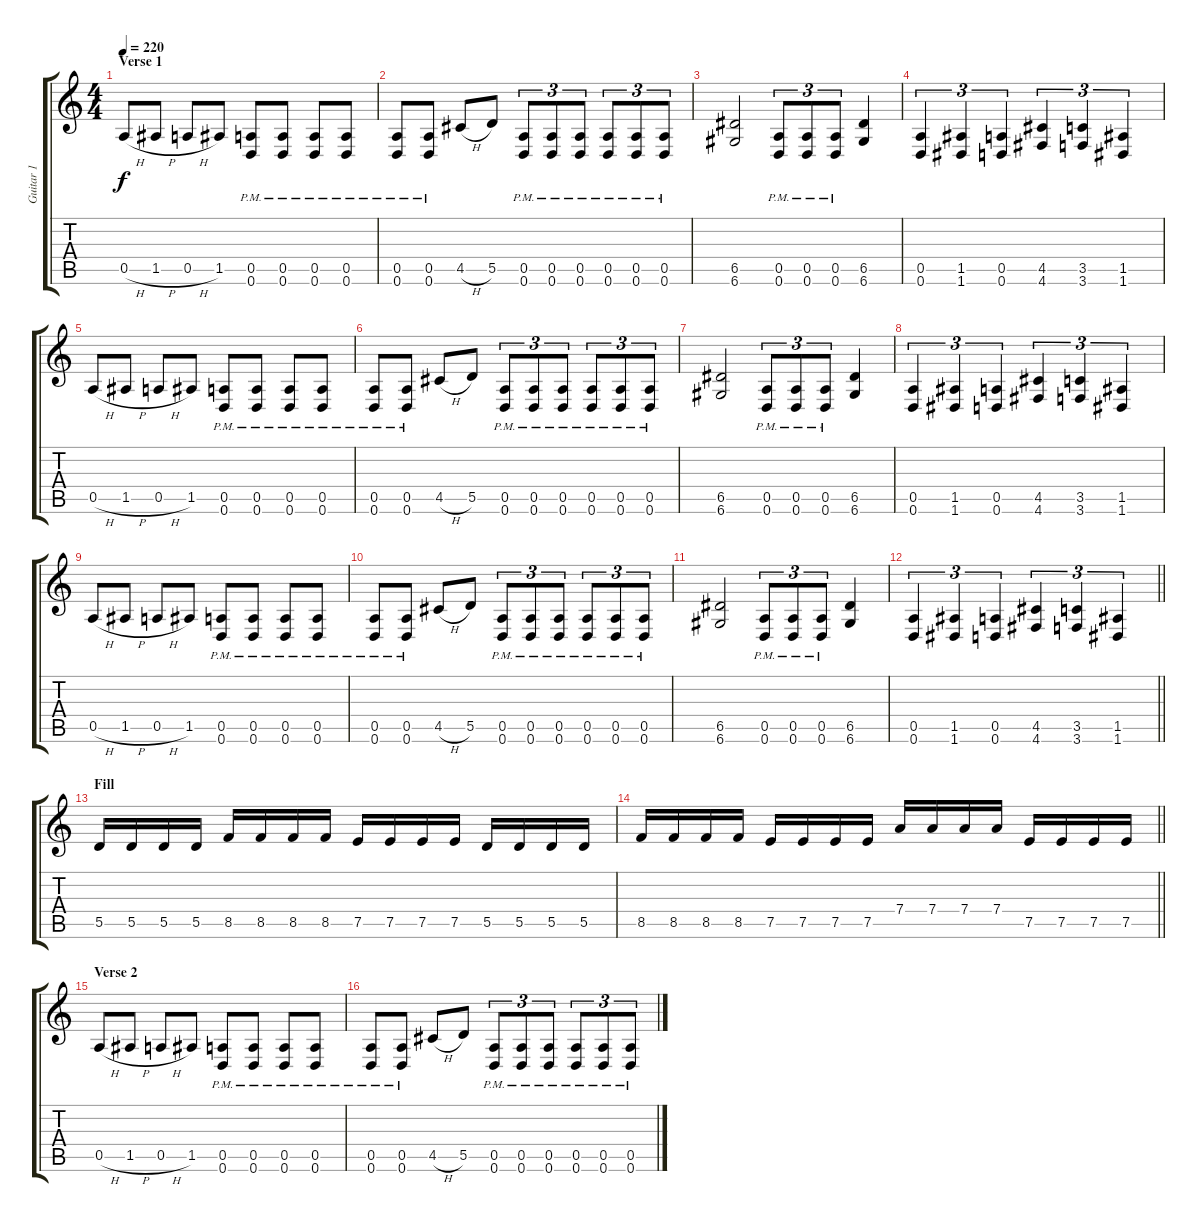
\track ("Guitar 1" "Guitar 1") {instrument distortionguitar}
\staff {score tabs}
\tuning (E4 B3 G3 D3 A2 D2) {hide}
\ts (4 4)
\section ("" "Verse 1")
\tempo 220
\clef g2
\ks c
0.5{h}.8{dy f} 1.5{h}.8 0.5{h}.8 1.5.8 (0.5{pm} 0.6{pm}).8 (0.5{pm} 0.6{pm}).8 (0.5{pm} 0.6{pm}).8 (0.5{pm} 0.6{pm}).8 |
(0.5{pm} 0.6{pm}).8 (0.5{pm} 0.6{pm}).8 4.5{h}.8 5.5.8 (0.5{pm} 0.6{pm}).8{tu (3 2)} (0.5{pm} 0.6{pm}).8{tu (3 2)} (0.5{pm} 0.6{pm}).8{tu (3 2)} (0.5{pm} 0.6{pm}).8{tu (3 2)} (0.5{pm} 0.6{pm}).8{tu (3 2)} (0.5{pm} 0.6{pm}).8{tu (3 2)} |
(6.5 6.6).2 (0.5{pm} 0.6{pm}).8{tu (3 2)} (0.5{pm} 0.6{pm}).8{tu (3 2)} (0.5{pm} 0.6{pm}).8{tu (3 2)} (6.5 6.6).4 |
(0.5 0.6).4{tu (3 2)} (1.5 1.6).4{tu (3 2)} (0.5 0.6).4{tu (3 2)} (4.5 4.6).4{tu (3 2)} (3.5 3.6).4{tu (3 2)} (1.5 1.6).4{tu (3 2)} |
0.5{h}.8 1.5{h}.8 0.5{h}.8 1.5.8 (0.5{pm} 0.6{pm}).8 (0.5{pm} 0.6{pm}).8 (0.5{pm} 0.6{pm}).8 (0.5{pm} 0.6{pm}).8 |
(0.5{pm} 0.6{pm}).8 (0.5{pm} 0.6{pm}).8 4.5{h}.8 5.5.8 (0.5{pm} 0.6{pm}).8{tu (3 2)} (0.5{pm} 0.6{pm}).8{tu (3 2)} (0.5{pm} 0.6{pm}).8{tu (3 2)} (0.5{pm} 0.6{pm}).8{tu (3 2)} (0.5{pm} 0.6{pm}).8{tu (3 2)} (0.5{pm} 0.6{pm}).8{tu (3 2)} |
(6.5 6.6).2 (0.5{pm} 0.6{pm}).8{tu (3 2)} (0.5{pm} 0.6{pm}).8{tu (3 2)} (0.5{pm} 0.6{pm}).8{tu (3 2)} (6.5 6.6).4 |
(0.5 0.6).4{tu (3 2)} (1.5 1.6).4{tu (3 2)} (0.5 0.6).4{tu (3 2)} (4.5 4.6).4{tu (3 2)} (3.5 3.6).4{tu (3 2)} (1.5 1.6).4{tu (3 2)} |
0.5{h}.8 1.5{h}.8 0.5{h}.8 1.5.8 (0.5{pm} 0.6{pm}).8 (0.5{pm} 0.6{pm}).8 (0.5{pm} 0.6{pm}).8 (0.5{pm} 0.6{pm}).8 |
(0.5{pm} 0.6{pm}).8 (0.5{pm} 0.6{pm}).8 4.5{h}.8 5.5.8 (0.5{pm} 0.6{pm}).8{tu (3 2)} (0.5{pm} 0.6{pm}).8{tu (3 2)} (0.5{pm} 0.6{pm}).8{tu (3 2)} (0.5{pm} 0.6{pm}).8{tu (3 2)} (0.5{pm} 0.6{pm}).8{tu (3 2)} (0.5{pm} 0.6{pm}).8{tu (3 2)} |
(6.5 6.6).2 (0.5{pm} 0.6{pm}).8{tu (3 2)} (0.5{pm} 0.6{pm}).8{tu (3 2)} (0.5{pm} 0.6{pm}).8{tu (3 2)} (6.5 6.6).4 |
\barLineRight lightlight
(0.5 0.6).4{tu (3 2)} (1.5 1.6).4{tu (3 2)} (0.5 0.6).4{tu (3 2)} (4.5 4.6).4{tu (3 2)} (3.5 3.6).4{tu (3 2)} (1.5 1.6).4{tu (3 2)} |
\section ("" "Fill")
5.5.16 5.5.16 5.5.16 5.5.16 8.5.16 8.5.16 8.5.16 8.5.16 7.5.16 7.5.16 7.5.16 7.5.16 5.5.16 5.5.16 5.5.16 5.5.16 |
\barLineRight lightlight
8.5.16 8.5.16 8.5.16 8.5.16 7.5.16 7.5.16 7.5.16 7.5.16 7.4.16 7.4.16 7.4.16 7.4.16 7.5.16 7.5.16 7.5.16 7.5.16 |
\section ("" "Verse 2")
0.5{h}.8 1.5{h}.8 0.5{h}.8 1.5.8 (0.5{pm} 0.6{pm}).8 (0.5{pm} 0.6{pm}).8 (0.5{pm} 0.6{pm}).8 (0.5{pm} 0.6{pm}).8 |
(0.5{pm} 0.6{pm}).8 (0.5{pm} 0.6{pm}).8 4.5{h}.8 5.5.8 (0.5{pm} 0.6{pm}).8{tu (3 2)} (0.5{pm} 0.6{pm}).8{tu (3 2)} (0.5{pm} 0.6{pm}).8{tu (3 2)} (0.5{pm} 0.6{pm}).8{tu (3 2)} (0.5{pm} 0.6{pm}).8{tu (3 2)} (0.5{pm} 0.6{pm}).8{tu (3 2)}
